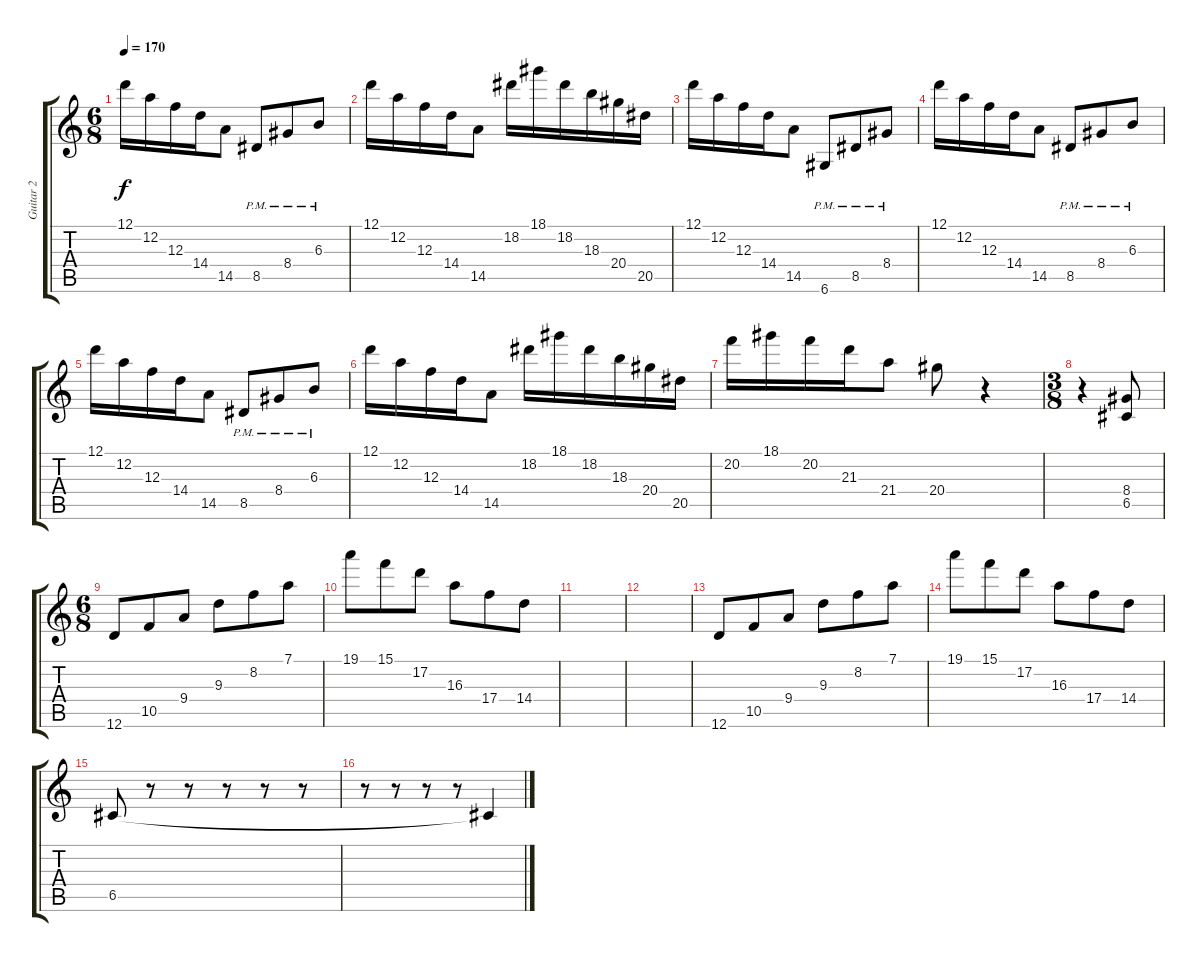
\track ("Guitar 2" "Guitar 2") {instrument distortionguitar}
\staff {score tabs}
\tuning (D4 A3 F3 C3 G2 D2) {hide}
\ts (6 8)
\tempo 170
\clef g2
\ks c
12.1.16{dy f} 12.2.16 12.3.16 14.4.16 14.5.8 8.5{pm}.8 8.4{pm}.8 6.3{pm}.8 |
12.1.16 12.2.16 12.3.16 14.4.16 14.5.8 18.2.16 18.1.16 18.2.16 18.3.16 20.4.16 20.5.16 |
12.1.16 12.2.16 12.3.16 14.4.16 14.5.8 6.6{pm}.8 8.5{pm}.8 8.4{pm}.8 |
12.1.16 12.2.16 12.3.16 14.4.16 14.5.8 8.5{pm}.8 8.4{pm}.8 6.3{pm}.8 |
12.1.16 12.2.16 12.3.16 14.4.16 14.5.8 8.5{pm}.8 8.4{pm}.8 6.3{pm}.8 |
12.1.16 12.2.16 12.3.16 14.4.16 14.5.8 18.2.16 18.1.16 18.2.16 18.3.16 20.4.16 20.5.16 |
20.2.16 18.1.16 20.2.16 21.3.16 21.4.8 20.4.8 r.4 |
\ts (3 8)
r.4 (8.4 6.5).8 |
\ts (6 8)
12.6.8 10.5.8 9.4.8 9.3.8 8.2.8 7.1.8 |
19.1.8 15.1.8 17.2.8 16.3.8 17.4.8 14.4.8 |
|
|
12.6.8 10.5.8 9.4.8 9.3.8 8.2.8 7.1.8 |
19.1.8 15.1.8 17.2.8 16.3.8 17.4.8 14.4.8 |
6.5.8 r.8 r.8 r.8 r.8 r.8 |
r.8 r.8 r.8 r.8 6.5{t}.4
